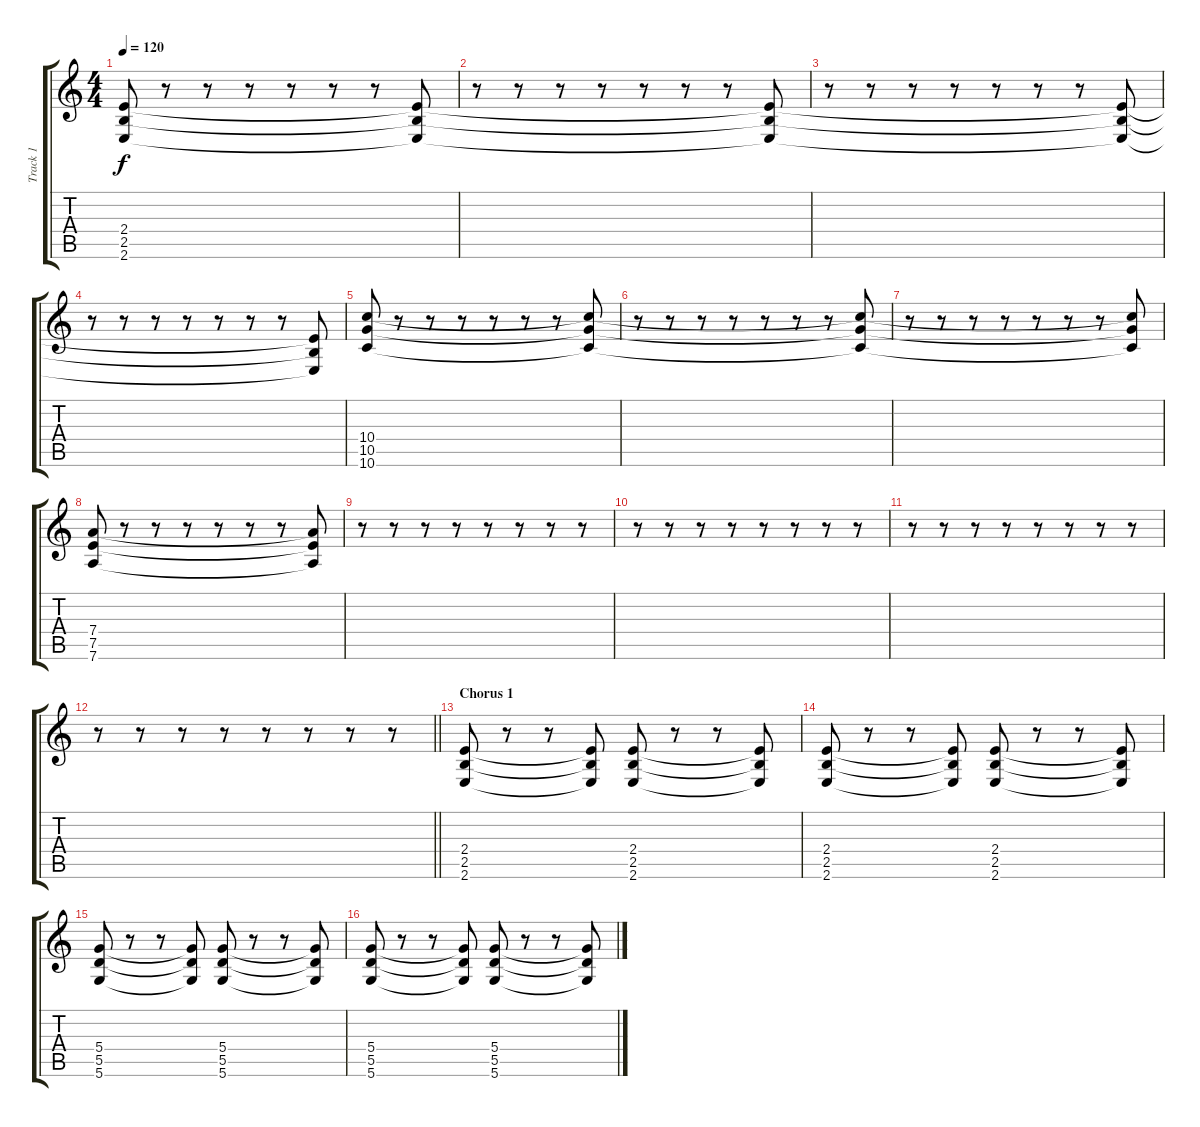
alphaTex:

\track ("Track 1" "Track 1") {instrument distortionguitar}
\staff {score tabs}
\tuning (E4 B3 G3 D3 A2 D2) {hide}
\ts (4 4)
\tempo 120
\clef g2
\ks c
(2.4 2.5 2.6).8{dy f} r.8 r.8 r.8 r.8 r.8 r.8 (2.4{t} 2.5{t} 2.6{t}).8 |
r.8 r.8 r.8 r.8 r.8 r.8 r.8 (2.4{t} 2.5{t} 2.6{t}).8 |
r.8 r.8 r.8 r.8 r.8 r.8 r.8 (2.4{t} 2.5{t} 2.6{t}).8 |
r.8 r.8 r.8 r.8 r.8 r.8 r.8 (2.4{t} 2.5{t} 2.6{t}).8 |
(10.4 10.5 10.6).8 r.8 r.8 r.8 r.8 r.8 r.8 (10.4{t} 10.5{t} 10.6{t}).8 |
r.8 r.8 r.8 r.8 r.8 r.8 r.8 (10.4{t} 10.5{t} 10.6{t}).8 |
r.8 r.8 r.8 r.8 r.8 r.8 r.8 (10.4{t} 10.5{t} 10.6{t}).8 |
(7.4 7.5 7.6).8 r.8 r.8 r.8 r.8 r.8 r.8 (7.4{t} 7.5{t} 7.6{t}).8 |
r.8 r.8 r.8 r.8 r.8 r.8 r.8 r.8 |
r.8 r.8 r.8 r.8 r.8 r.8 r.8 r.8 |
r.8 r.8 r.8 r.8 r.8 r.8 r.8 r.8 |
\barLineRight lightlight
r.8 r.8 r.8 r.8 r.8 r.8 r.8 r.8 |
\section ("" "Chorus 1")
(2.4 2.5 2.6).8 r.8 r.8 (2.4{t} 2.5{t} 2.6{t}).8 (2.4 2.5 2.6).8 r.8 r.8 (2.4{t} 2.5{t} 2.6{t}).8 |
(2.4 2.5 2.6).8 r.8 r.8 (2.4{t} 2.5{t} 2.6{t}).8 (2.4 2.5 2.6).8 r.8 r.8 (2.4{t} 2.5{t} 2.6{t}).8 |
(5.4 5.5 5.6).8 r.8 r.8 (5.4{t} 5.5{t} 5.6{t}).8 (5.4 5.5 5.6).8 r.8 r.8 (5.4{t} 5.5{t} 5.6{t}).8 |
(5.4 5.5 5.6).8 r.8 r.8 (5.4{t} 5.5{t} 5.6{t}).8 (5.4 5.5 5.6).8 r.8 r.8 (5.4{t} 5.5{t} 5.6{t}).8
